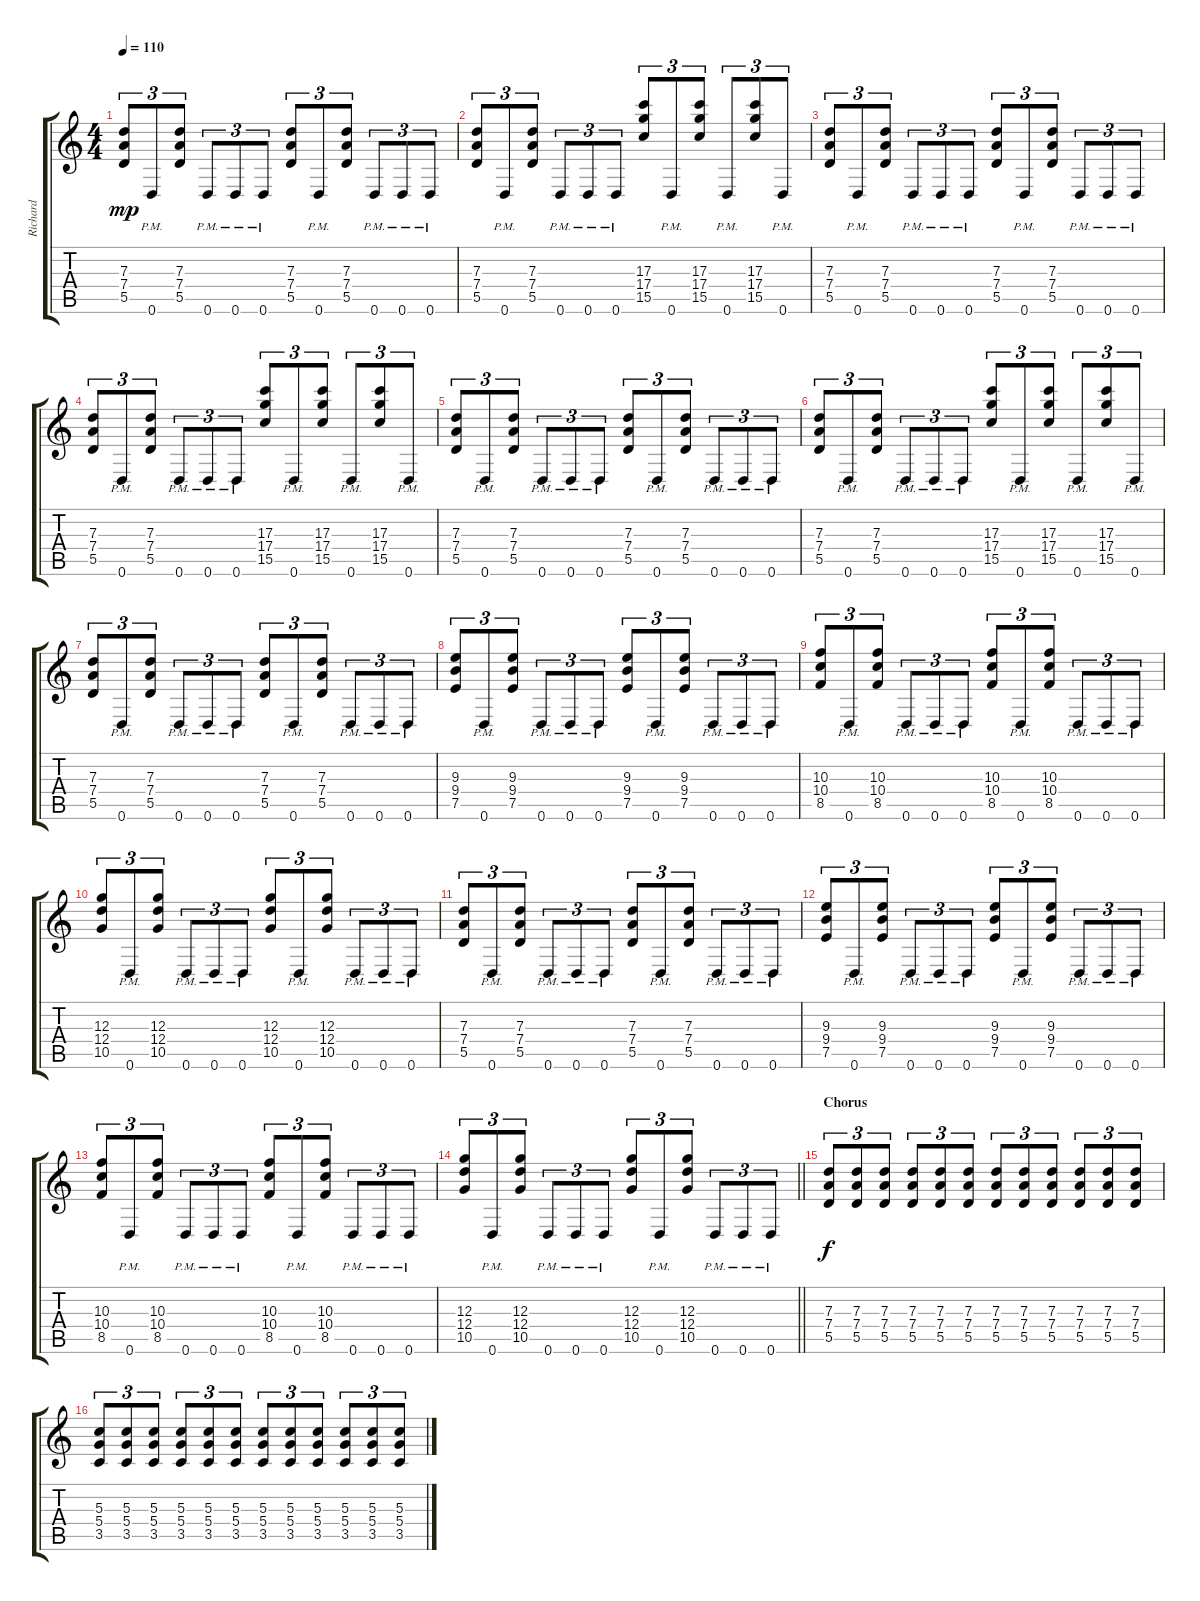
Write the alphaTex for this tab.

\track ("Richard" "Richard") {instrument distortionguitar}
\staff {score tabs}
\tuning (E4 B3 G3 D3 A2 D2) {hide}
\ts (4 4)
\tempo 110
\clef g2
\ks c
(7.3 7.4 5.5).8{tu (3 2) dy mp instrument electricguitarclean} 0.6{pm}.8{tu (3 2)} (7.3 7.4 5.5).8{tu (3 2)} 0.6{pm}.8{tu (3 2)} 0.6{pm}.8{tu (3 2)} 0.6{pm}.8{tu (3 2)} (7.3 7.4 5.5).8{tu (3 2)} 0.6{pm}.8{tu (3 2)} (7.3 7.4 5.5).8{tu (3 2)} 0.6{pm}.8{tu (3 2)} 0.6{pm}.8{tu (3 2)} 0.6{pm}.8{tu (3 2)} |
(7.3 7.4 5.5).8{tu (3 2)} 0.6{pm}.8{tu (3 2)} (7.3 7.4 5.5).8{tu (3 2)} 0.6{pm}.8{tu (3 2)} 0.6{pm}.8{tu (3 2)} 0.6{pm}.8{tu (3 2)} (17.3 17.4 15.5).8{tu (3 2)} 0.6{pm}.8{tu (3 2)} (17.3 17.4 15.5).8{tu (3 2)} 0.6{pm}.8{tu (3 2)} (17.3 17.4 15.5).8{tu (3 2)} 0.6{pm}.8{tu (3 2)} |
(7.3 7.4 5.5).8{tu (3 2) instrument electricguitarclean} 0.6{pm}.8{tu (3 2)} (7.3 7.4 5.5).8{tu (3 2)} 0.6{pm}.8{tu (3 2)} 0.6{pm}.8{tu (3 2)} 0.6{pm}.8{tu (3 2)} (7.3 7.4 5.5).8{tu (3 2)} 0.6{pm}.8{tu (3 2)} (7.3 7.4 5.5).8{tu (3 2)} 0.6{pm}.8{tu (3 2)} 0.6{pm}.8{tu (3 2)} 0.6{pm}.8{tu (3 2)} |
(7.3 7.4 5.5).8{tu (3 2)} 0.6{pm}.8{tu (3 2)} (7.3 7.4 5.5).8{tu (3 2)} 0.6{pm}.8{tu (3 2)} 0.6{pm}.8{tu (3 2)} 0.6{pm}.8{tu (3 2)} (17.3 17.4 15.5).8{tu (3 2)} 0.6{pm}.8{tu (3 2)} (17.3 17.4 15.5).8{tu (3 2)} 0.6{pm}.8{tu (3 2)} (17.3 17.4 15.5).8{tu (3 2)} 0.6{pm}.8{tu (3 2)} |
(7.3 7.4 5.5).8{tu (3 2) instrument electricguitarclean} 0.6{pm}.8{tu (3 2)} (7.3 7.4 5.5).8{tu (3 2)} 0.6{pm}.8{tu (3 2)} 0.6{pm}.8{tu (3 2)} 0.6{pm}.8{tu (3 2)} (7.3 7.4 5.5).8{tu (3 2)} 0.6{pm}.8{tu (3 2)} (7.3 7.4 5.5).8{tu (3 2)} 0.6{pm}.8{tu (3 2)} 0.6{pm}.8{tu (3 2)} 0.6{pm}.8{tu (3 2)} |
(7.3 7.4 5.5).8{tu (3 2)} 0.6{pm}.8{tu (3 2)} (7.3 7.4 5.5).8{tu (3 2)} 0.6{pm}.8{tu (3 2)} 0.6{pm}.8{tu (3 2)} 0.6{pm}.8{tu (3 2)} (17.3 17.4 15.5).8{tu (3 2)} 0.6{pm}.8{tu (3 2)} (17.3 17.4 15.5).8{tu (3 2)} 0.6{pm}.8{tu (3 2)} (17.3 17.4 15.5).8{tu (3 2)} 0.6{pm}.8{tu (3 2)} |
(7.3 7.4 5.5).8{tu (3 2) instrument electricguitarclean} 0.6{pm}.8{tu (3 2)} (7.3 7.4 5.5).8{tu (3 2)} 0.6{pm}.8{tu (3 2)} 0.6{pm}.8{tu (3 2)} 0.6{pm}.8{tu (3 2)} (7.3 7.4 5.5).8{tu (3 2)} 0.6{pm}.8{tu (3 2)} (7.3 7.4 5.5).8{tu (3 2)} 0.6{pm}.8{tu (3 2)} 0.6{pm}.8{tu (3 2)} 0.6{pm}.8{tu (3 2)} |
(9.3 9.4 7.5).8{tu (3 2) instrument electricguitarclean} 0.6{pm}.8{tu (3 2)} (9.3 9.4 7.5).8{tu (3 2)} 0.6{pm}.8{tu (3 2)} 0.6{pm}.8{tu (3 2)} 0.6{pm}.8{tu (3 2)} (9.3 9.4 7.5).8{tu (3 2)} 0.6{pm}.8{tu (3 2)} (9.3 9.4 7.5).8{tu (3 2)} 0.6{pm}.8{tu (3 2)} 0.6{pm}.8{tu (3 2)} 0.6{pm}.8{tu (3 2)} |
(10.3 10.4 8.5).8{tu (3 2) instrument electricguitarclean} 0.6{pm}.8{tu (3 2)} (10.3 10.4 8.5).8{tu (3 2)} 0.6{pm}.8{tu (3 2)} 0.6{pm}.8{tu (3 2)} 0.6{pm}.8{tu (3 2)} (10.3 10.4 8.5).8{tu (3 2)} 0.6{pm}.8{tu (3 2)} (10.3 10.4 8.5).8{tu (3 2)} 0.6{pm}.8{tu (3 2)} 0.6{pm}.8{tu (3 2)} 0.6{pm}.8{tu (3 2)} |
(12.3 12.4 10.5).8{tu (3 2) instrument electricguitarclean} 0.6{pm}.8{tu (3 2)} (12.3 12.4 10.5).8{tu (3 2)} 0.6{pm}.8{tu (3 2)} 0.6{pm}.8{tu (3 2)} 0.6{pm}.8{tu (3 2)} (12.3 12.4 10.5).8{tu (3 2)} 0.6{pm}.8{tu (3 2)} (12.3 12.4 10.5).8{tu (3 2)} 0.6{pm}.8{tu (3 2)} 0.6{pm}.8{tu (3 2)} 0.6{pm}.8{tu (3 2)} |
(7.3 7.4 5.5).8{tu (3 2) instrument electricguitarclean} 0.6{pm}.8{tu (3 2)} (7.3 7.4 5.5).8{tu (3 2)} 0.6{pm}.8{tu (3 2)} 0.6{pm}.8{tu (3 2)} 0.6{pm}.8{tu (3 2)} (7.3 7.4 5.5).8{tu (3 2)} 0.6{pm}.8{tu (3 2)} (7.3 7.4 5.5).8{tu (3 2)} 0.6{pm}.8{tu (3 2)} 0.6{pm}.8{tu (3 2)} 0.6{pm}.8{tu (3 2)} |
(9.3 9.4 7.5).8{tu (3 2) instrument electricguitarclean} 0.6{pm}.8{tu (3 2)} (9.3 9.4 7.5).8{tu (3 2)} 0.6{pm}.8{tu (3 2)} 0.6{pm}.8{tu (3 2)} 0.6{pm}.8{tu (3 2)} (9.3 9.4 7.5).8{tu (3 2)} 0.6{pm}.8{tu (3 2)} (9.3 9.4 7.5).8{tu (3 2)} 0.6{pm}.8{tu (3 2)} 0.6{pm}.8{tu (3 2)} 0.6{pm}.8{tu (3 2)} |
(10.3 10.4 8.5).8{tu (3 2) instrument electricguitarclean} 0.6{pm}.8{tu (3 2)} (10.3 10.4 8.5).8{tu (3 2)} 0.6{pm}.8{tu (3 2)} 0.6{pm}.8{tu (3 2)} 0.6{pm}.8{tu (3 2)} (10.3 10.4 8.5).8{tu (3 2)} 0.6{pm}.8{tu (3 2)} (10.3 10.4 8.5).8{tu (3 2)} 0.6{pm}.8{tu (3 2)} 0.6{pm}.8{tu (3 2)} 0.6{pm}.8{tu (3 2)} |
\barLineRight lightlight
(12.3 12.4 10.5).8{tu (3 2) instrument electricguitarclean} 0.6{pm}.8{tu (3 2)} (12.3 12.4 10.5).8{tu (3 2)} 0.6{pm}.8{tu (3 2)} 0.6{pm}.8{tu (3 2)} 0.6{pm}.8{tu (3 2)} (12.3 12.4 10.5).8{tu (3 2)} 0.6{pm}.8{tu (3 2)} (12.3 12.4 10.5).8{tu (3 2)} 0.6{pm}.8{tu (3 2)} 0.6{pm}.8{tu (3 2)} 0.6{pm}.8{tu (3 2)} |
\section ("" "Chorus")
(7.3 7.4 5.5).8{tu (3 2) dy f volume 11 balance 8 instrument distortionguitar} (7.3 7.4 5.5).8{tu (3 2)} (7.3 7.4 5.5).8{tu (3 2)} (7.3 7.4 5.5).8{tu (3 2)} (7.3 7.4 5.5).8{tu (3 2)} (7.3 7.4 5.5).8{tu (3 2)} (7.3 7.4 5.5).8{tu (3 2)} (7.3 7.4 5.5).8{tu (3 2)} (7.3 7.4 5.5).8{tu (3 2)} (7.3 7.4 5.5).8{tu (3 2)} (7.3 7.4 5.5).8{tu (3 2)} (7.3 7.4 5.5).8{tu (3 2)} |
(5.3 5.4 3.5).8{tu (3 2)} (5.3 5.4 3.5).8{tu (3 2)} (5.3 5.4 3.5).8{tu (3 2)} (5.3 5.4 3.5).8{tu (3 2)} (5.3 5.4 3.5).8{tu (3 2)} (5.3 5.4 3.5).8{tu (3 2)} (5.3 5.4 3.5).8{tu (3 2)} (5.3 5.4 3.5).8{tu (3 2)} (5.3 5.4 3.5).8{tu (3 2)} (5.3 5.4 3.5).8{tu (3 2)} (5.3 5.4 3.5).8{tu (3 2)} (5.3 5.4 3.5).8{tu (3 2)}
